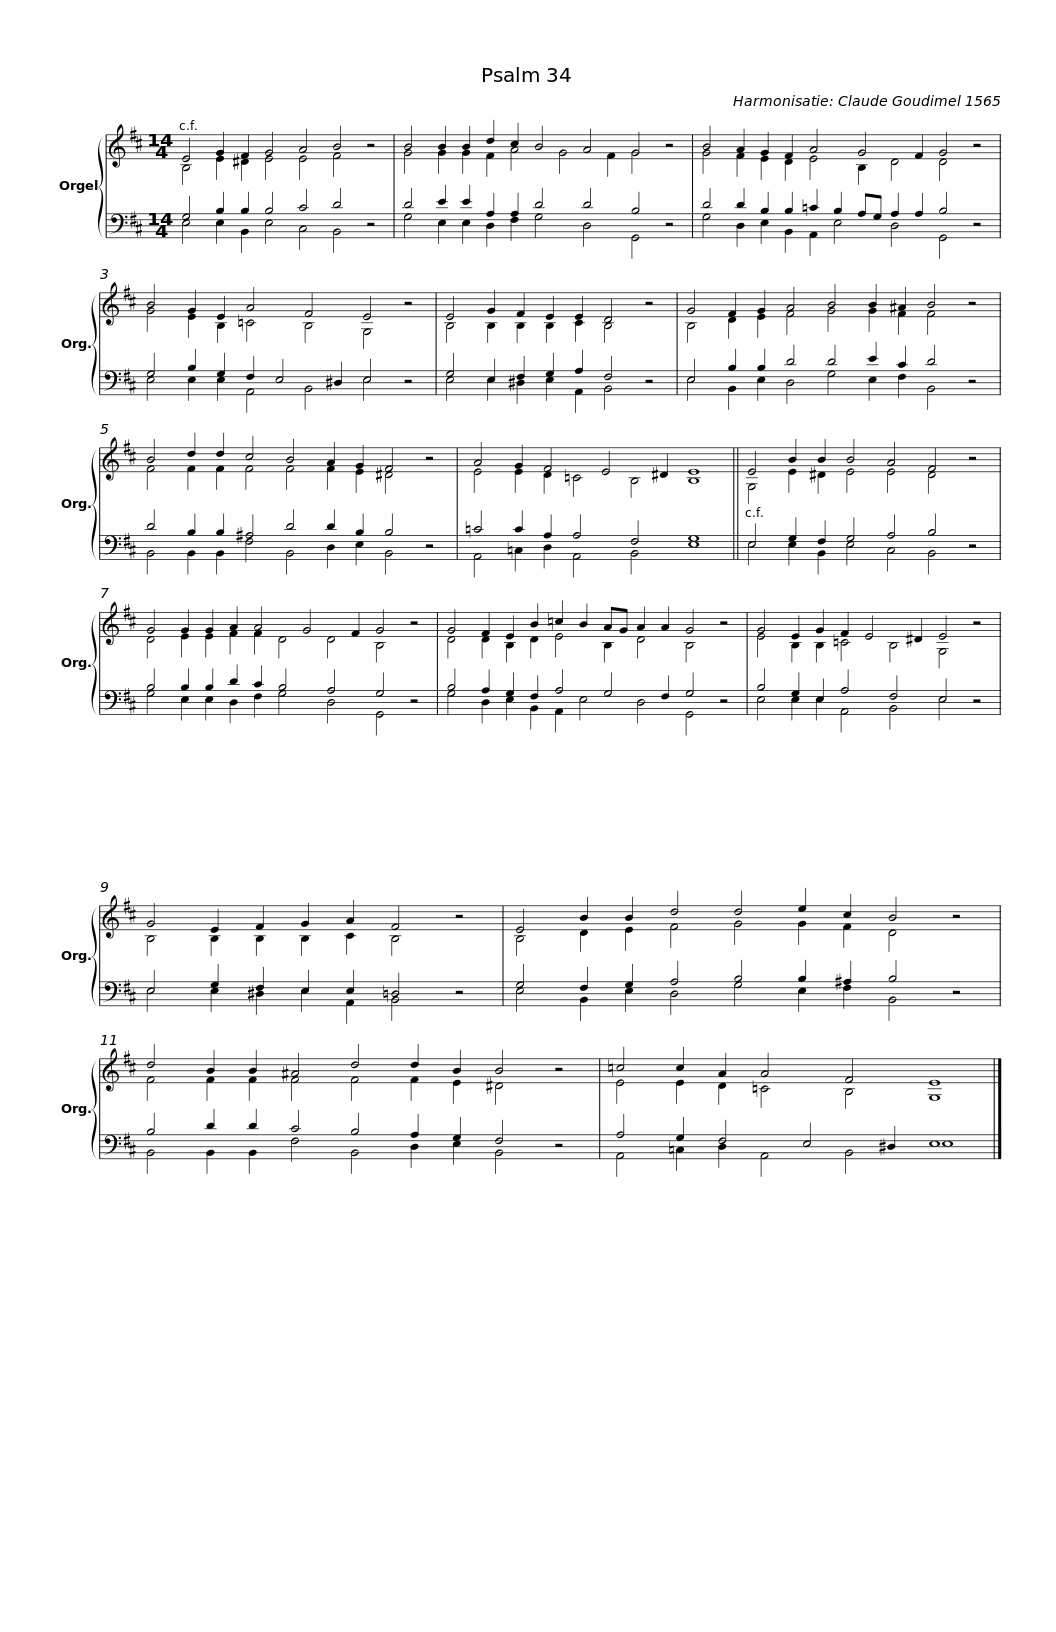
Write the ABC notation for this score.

X:1
%%score { ( 1 2 ) | ( 3 4 ) }
L:1/8
M:14/4
I:linebreak $
K:D
V:1 treble
V:2 treble
V:3 bass
V:4 bass
V:1
 E4 G2 F2 G4 A4 B4 z4 |$ B4 B2 B2 d2 c2 B4 A4 G4 z4 |$ B4 A2 G2 F2 A4 G4 F2 G4 z4 |$ B4 G2 E2 A4 F4 E4 z4 |$ E4 G2 F2 E2 E2 D4 z4 |$ %5
 G4 F2 G2 A4 B4 B2 ^A2 B4 z4 |$ B4 d2 d2 c4 B4 A2 G2 F4 z4 |$ A4 G2 F4 E4 ^D2 E8 ||$ E4 B2 B2 B4 A4 F4 z4 |$ G4 G2 G2 A2 A4 G4 F2 G4 z4 |$ %10
 G4 F2 E2 B2 =c2 B2 AG A2 A2 G4 z4 |$ G4 E2 G2 F2 E4 ^D2 E4 z4 |$ G4 E2 F2 G2 A2 F4 z4 |$ E4 B2 B2 d4 d4 e2 c2 B4 z4 |$ d4 B2 B2 ^A4 d4 d2 B2 B4 z4 |$ %15
 =c4 c2 A2 A4 F4 E8 |] %16
V:2
 B,4 E2 ^D2 E4 E4 F4 x4 |$ G4 G2 G2 F2 A4 G4 F2 G4 x4 |$ G4 F2 E2 D2 E4 B,2 D4 D4 x4 |$ G4 E2 B,2 =C4 B,4 G,4 x4 |$ B,4 B,2 B,2 B,2 C2 B,4 x4 |$ %5
 B,4 D2 E2 F4 G4 G2 F2 F4 x4 |$ F4 F2 F2 F4 F4 F2 E2 ^D4 x4 |$ E4 E2 D2 =C4 B,4 B,8 ||$ G,4 E2 ^D2 E4 E4 D4 x4 |$ D4 E2 E2 F2 F2 D4 D4 B,4 x4 |$ %10
 D4 D2 B,2 D2 E4 B,2 D4 B,4 x4 |$ E4 B,2 B,2 =C4 B,4 G,4 x4 |$ B,4 B,2 B,2 B,2 C2 B,4 x4 |$ B,4 D2 E2 F4 G4 G2 F2 D4 x4 |$ F4 F2 F2 F4 F4 F2 E2 ^D4 x4 |$ %15
 E4 E2 D2 =C4 B,4 G,8 |] %16
V:3
 G,4 B,2 B,2 B,4 C4 D4 z4 |$ D4 E2 E2 A,2 A,2 D4 D4 B,4 z4 |$ D4 D2 B,2 B,2 =C2 B,2 A,G, A,2 A,2 B,4 z4 |$ G,4 B,2 G,2 F,2 E,4 ^D,2 E,4 z4 |$ G,4 E,2 F,2 G,2 A,2 F,4 z4 |$ %5
 E,4 B,2 B,2 D4 D4 E2 C2 D4 z4 |$ D4 B,2 B,2 ^A,4 D4 D2 B,2 B,4 z4 |$ =C4 C2 A,2 A,4 F,4 G,8 ||$ E,4 G,2 F,2 G,4 A,4 B,4 z4 |$ B,4 B,2 B,2 D2 C2 B,4 A,4 G,4 z4 |$ %10
 B,4 A,2 G,2 F,2 A,4 G,4 F,2 G,4 z4 |$ B,4 G,2 E,2 A,4 F,4 E,4 z4 |$ E,4 G,2 F,2 E,2 E,2 =D,4 z4 |$ G,4 F,2 G,2 A,4 B,4 B,2 ^A,2 B,4 z4 |$ B,4 D2 D2 C4 B,4 A,2 G,2 F,4 z4 |$ %15
 A,4 G,2 F,4 E,4 ^D,2 E,8 |] %16
V:4
 E,4 E,2 B,,2 E,4 C,4 B,,4 x4 |$ G,4 E,2 E,2 D,2 F,2 G,4 D,4 G,,4 x4 |$ G,4 D,2 E,2 B,,2 A,,2 E,4 D,4 G,,4 x4 |$ E,4 E,2 E,2 A,,4 B,,4 E,4 x4 |$ E,4 E,2 ^D,2 E,2 A,,2 B,,4 x4 |$ %5
 E,4 B,,2 E,2 D,4 G,4 E,2 F,2 B,,4 x4 |$ B,,4 B,,2 B,,2 F,4 B,,4 D,2 E,2 B,,4 x4 |$ A,,4 =C,2 D,2 A,,4 B,,4 E,8 ||$ E,4 E,2 B,,2 E,4 C,4 B,,4 x4 |$ G,4 E,2 E,2 D,2 F,2 G,4 D,4 G,,4 x4 |$ %10
 G,4 D,2 E,2 B,,2 A,,2 E,4 D,4 G,,4 x4 |$ E,4 E,2 E,2 A,,4 B,,4 E,4 x4 |$ E,4 E,2 ^D,2 E,2 A,,2 B,,4 x4 |$ E,4 B,,2 E,2 D,4 G,4 E,2 F,2 B,,4 x4 |$ B,,4 B,,2 B,,2 F,4 B,,4 D,2 E,2 B,,4 x4 |$ %15
 A,,4 =C,2 D,2 A,,4 B,,4 E,8 |] %16
